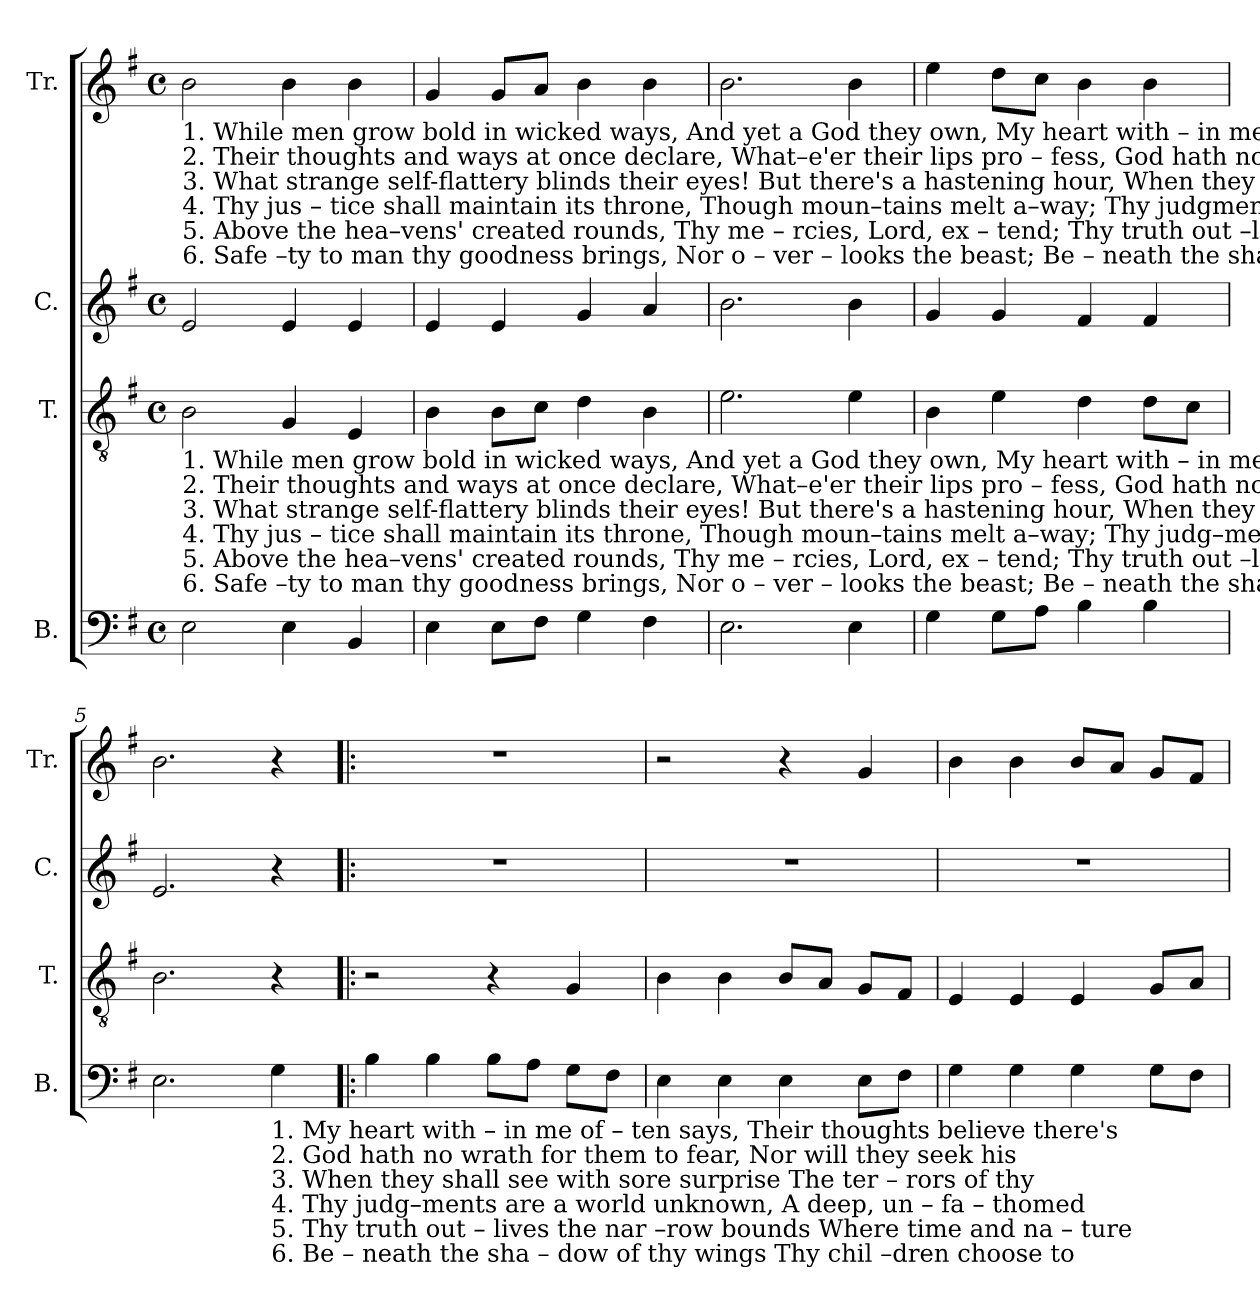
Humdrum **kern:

**kern	**kern	**kern	**kern
*part4	*part3	*part2	*part1
*staff4	*staff3	*staff2	*staff1
*I"B.	*I"T.	*I"C.	*I"Tr.
*I'B.	*I'T.	*I'C.	*I'Tr.
*clefF4	*clefGv2	*clefG2	*clefG2
*k[f#]	*k[f#]	*k[f#]	*k[f#]
*M4/4	*M4/4	*M4/4	*M4/4
*met(c)	*met(c)	*met(c)	*met(c)
*MM130	*MM130	*MM130	*MM130
=1	=1	=1	=1
!	!	!	!LO:TX:b:t=1. While men grow bold  in  wicked   ways,     And  yet   a       God   they     own,                                                                                  My     heart  with – in     me
!	!	!	!LO:TX:b:t=2. Their thoughts and ways at once declare,  What–e'er  their  lips  pro – fess,                                                                                  God   hath   no   wrath   for
!	!	!	!LO:TX:b:t=3. What strange self-flattery blinds their eyes!  But  there's  a hastening  hour,                                                                                 When  they  shall   see   with
!	!	!	!LO:TX:b:t=4. Thy  jus – tice  shall  maintain its throne,  Though  moun–tains  melt  a–way;                                                                                 Thy     judgments   are   a
!	!	!	!LO:TX:b:t=5. Above  the  hea–vens'  created   rounds,   Thy  me – rcies,  Lord,  ex  –  tend;                                                                                 Thy     truth  out –lives  the
!	!	!	!LO:TX:b:t=6. Safe –ty  to  man  thy  goodness  brings,   Nor  o – ver – looks    the     beast;                                                                                 Be  – neath  the  sha – dow
!	!LO:TX:b:t=1. While men grow bold  in  wicked ways,     And  yet   a       God    they     own,                                           My       heart  with – in   me       of –ten  says,     My	!	!
!	!LO:TX:b:t=2. Their thoughts and ways at once declare, What–e'er  their  lips  pro – fess,                                           God     hath    no    wrath  for  them  to   fear,     God	!	!
!	!LO:TX:b:t=3. What strange self-flattery blinds their eyes!  But  there's  a hastening hour,                                          When   they   shall   see   with   sore   surprise     When	!	!
!	!LO:TX:b:t=4. Thy  jus – tice  shall  maintain its throne,  Though  moun–tains  melt  a–way;                                         Thy      judg–ments  are    a    world  unknown,    Thy	!	!
!	!LO:TX:b:t=5. Above  the  hea–vens'  created   rounds,   Thy  me – rcies,  Lord,  ex  –  tend;                                         Thy      truth  out –lives  the nar–row   bounds    Thy	!	!
!	!LO:TX:b:t=6. Safe –ty  to  man  thy  goodness  brings,   Nor  o – ver – looks    the     beast;                                         Be  –  neath  the  sha – dow  of   thy     wings      Be–	!	!
2E\	2B\	2e/	2b\
4E\	4G/	4e/	4b\
4BB/	4E/	4e/	4b\
=2	=2	=2	=2
4E\	4B\	4e/	4g/
8E\L	8B\L	4e/	8g/L
8F#\J	8c\J	.	8a/J
4G\	4d\	4g/	4b\
4F#\	4B\	4a/	4b\
=3	=3	=3	=3
2.E\	2.e\	2.b\	2.b\
4E\	4e\	4b\	4b\
=4	=4	=4	=4
4G\	4B\	4g/	4ee\
8G\L	4e\	4g/	8dd\L
8A\J	.	.	8cc\J
4B\	4d\	4f#/	4b\
4B\	8d\L	4f#/	4b\
.	8c\J	.	.
=5	=5	=5	=5
2.E\	2.B\	2.e/	2.b\
!LO:TX:b:t=1. My    heart  with – in    me       of – ten   says,   Their  thoughts  believe  there's	!	!	!
!LO:TX:b:t=2. God  hath    no    wrath  for     them  to   fear,    Nor      will   they   seek   his	!	!	!
!LO:TX:b:t=3. When they  shall  see    with     sore   surprise     The      ter – rors    of     thy	!	!	!
!LO:TX:b:t=4. Thy    judg–ments are    a       world  unknown,    A        deep,  un – fa – thomed	!	!	!
!LO:TX:b:t=5. Thy    truth  out – lives  the  nar –row  bounds   Where  time  and   na – ture	!	!	!
!LO:TX:b:t=6. Be  – neath  the  sha – dow   of    thy    wings     Thy      chil –dren  choose  to	!	!	!
4G\	4r	4r	4r
=6!|:	=6!|:	=6!|:	=6!|:
4B\	2r	1r	1r
4B\	.	.	.
8B\L	4r	.	.
8A\J	.	.	.
8G\L	4G/	.	.
8F#\J	.	.	.
=7	=7	=7	=7
4E\	4B\	1r	2r
4E\	4B\	.	.
4E\	8B/L	.	4r
.	8A/J	.	.
8E\L	8G/L	.	4g/
8F#\J	8F#/J	.	.
=8	=8	=8	=8
4G\	4E/	1r	4b\
4G\	4E/	.	4b\
4G\	4E/	.	8b/L
.	.	.	8a/J
8G\L	8G/L	.	8g/L
8F#\J	8A/J	.	8f#/J
=	=	=	=
*-	*-	*-	*-
